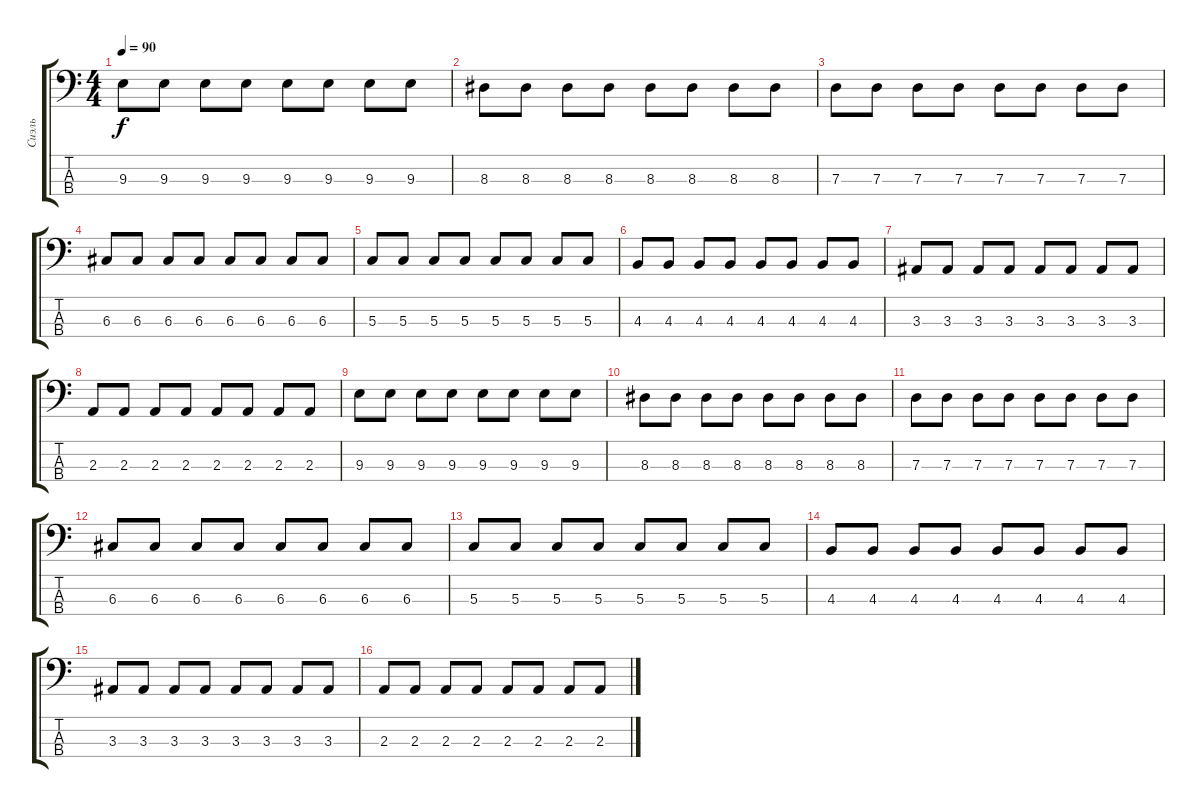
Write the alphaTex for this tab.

\track ("Сиэль" "Сиэль") {instrument electricbassfinger}
\staff {score tabs}
\tuning (F2 C2 G1 C1) {hide}
\ts (4 4)
\tempo 90
\clef f4
\ks c
9.3.8{dy f} 9.3.8 9.3.8 9.3.8 9.3.8 9.3.8 9.3.8 9.3.8 |
8.3.8 8.3.8 8.3.8 8.3.8 8.3.8 8.3.8 8.3.8 8.3.8 |
7.3.8 7.3.8 7.3.8 7.3.8 7.3.8 7.3.8 7.3.8 7.3.8 |
6.3.8 6.3.8 6.3.8 6.3.8 6.3.8 6.3.8 6.3.8 6.3.8 |
5.3.8 5.3.8 5.3.8 5.3.8 5.3.8 5.3.8 5.3.8 5.3.8 |
4.3.8 4.3.8 4.3.8 4.3.8 4.3.8 4.3.8 4.3.8 4.3.8 |
3.3.8 3.3.8 3.3.8 3.3.8 3.3.8 3.3.8 3.3.8 3.3.8 |
2.3.8 2.3.8 2.3.8 2.3.8 2.3.8 2.3.8 2.3.8 2.3.8 |
9.3.8 9.3.8 9.3.8 9.3.8 9.3.8 9.3.8 9.3.8 9.3.8 |
8.3.8 8.3.8 8.3.8 8.3.8 8.3.8 8.3.8 8.3.8 8.3.8 |
7.3.8 7.3.8 7.3.8 7.3.8 7.3.8 7.3.8 7.3.8 7.3.8 |
6.3.8 6.3.8 6.3.8 6.3.8 6.3.8 6.3.8 6.3.8 6.3.8 |
5.3.8 5.3.8 5.3.8 5.3.8 5.3.8 5.3.8 5.3.8 5.3.8 |
4.3.8 4.3.8 4.3.8 4.3.8 4.3.8 4.3.8 4.3.8 4.3.8 |
3.3.8 3.3.8 3.3.8 3.3.8 3.3.8 3.3.8 3.3.8 3.3.8 |
2.3.8 2.3.8 2.3.8 2.3.8 2.3.8 2.3.8 2.3.8 2.3.8
